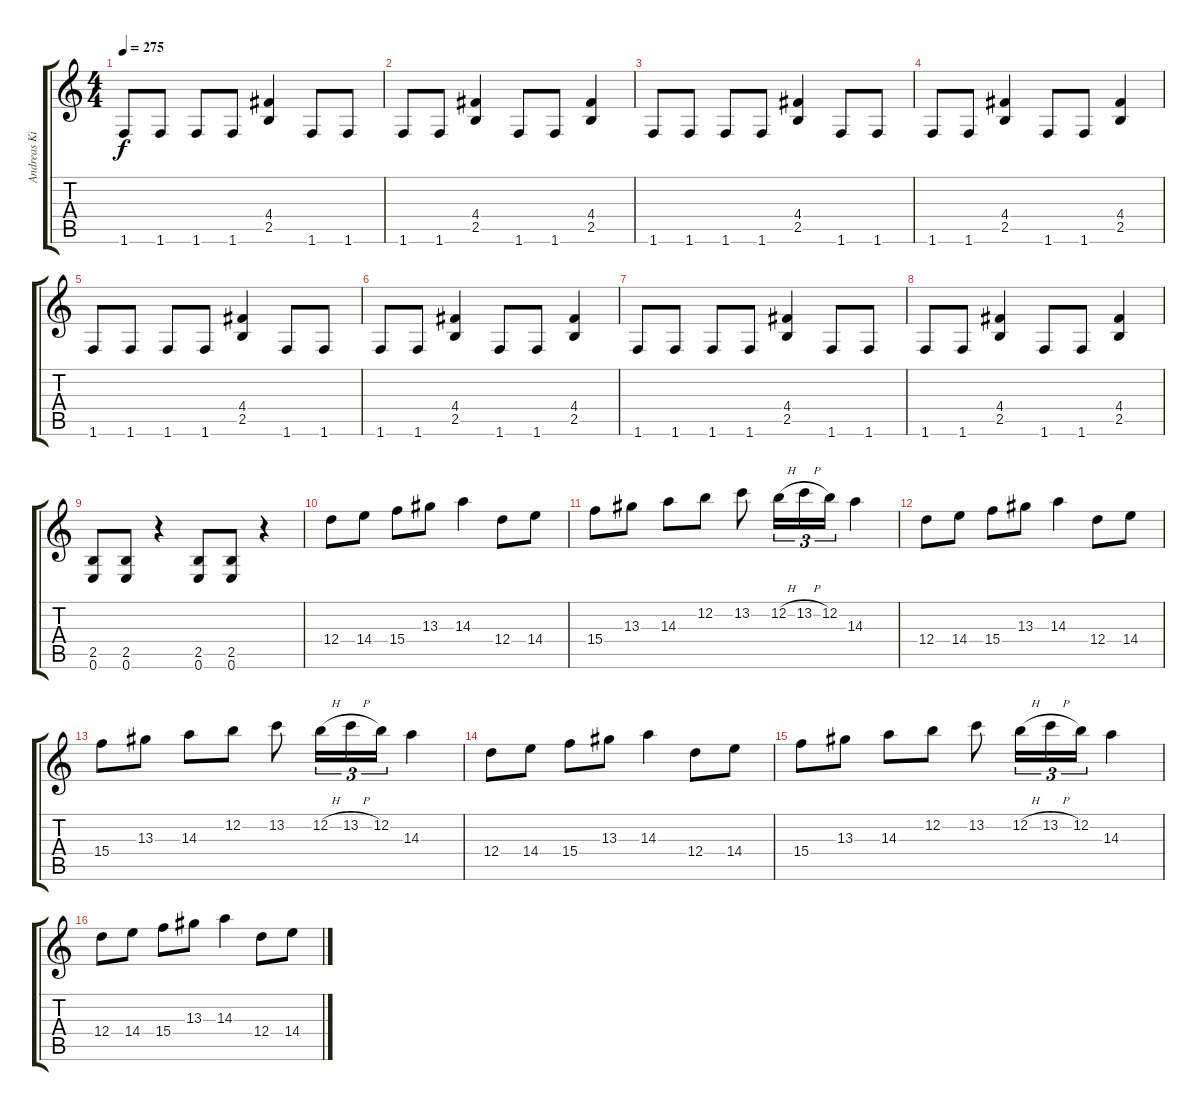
\track ("Andreas Kisser" "Andreas Ki") {instrument distortionguitar}
\staff {score tabs}
\tuning (E4 B3 G3 D3 A2 E2) {hide}
\ts (4 4)
\tempo 275
\clef g2
\ks c
1.6.8{dy f} 1.6.8 1.6.8 1.6.8 (4.4 2.5).4 1.6.8 1.6.8 |
1.6.8 1.6.8 (4.4 2.5).4 1.6.8 1.6.8 (4.4 2.5).4 |
1.6.8 1.6.8 1.6.8 1.6.8 (4.4 2.5).4 1.6.8 1.6.8 |
1.6.8 1.6.8 (4.4 2.5).4 1.6.8 1.6.8 (4.4 2.5).4 |
1.6.8 1.6.8 1.6.8 1.6.8 (4.4 2.5).4 1.6.8 1.6.8 |
1.6.8 1.6.8 (4.4 2.5).4 1.6.8 1.6.8 (4.4 2.5).4 |
1.6.8 1.6.8 1.6.8 1.6.8 (4.4 2.5).4 1.6.8 1.6.8 |
1.6.8 1.6.8 (4.4 2.5).4 1.6.8 1.6.8 (4.4 2.5).4 |
(2.5 0.6).8 (2.5 0.6).8 r.4 (2.5 0.6).8 (2.5 0.6).8 r.4 |
12.4.8 14.4.8 15.4.8 13.3.8 14.3.4 12.4.8 14.4.8 |
15.4.8 13.3.8 14.3.8 12.2.8 13.2.8 12.2{h}.16{tu (3 2)} 13.2{h}.16{tu (3 2)} 12.2.16{tu (3 2)} 14.3.4 |
12.4.8 14.4.8 15.4.8 13.3.8 14.3.4 12.4.8 14.4.8 |
15.4.8 13.3.8 14.3.8 12.2.8 13.2.8 12.2{h}.16{tu (3 2)} 13.2{h}.16{tu (3 2)} 12.2.16{tu (3 2)} 14.3.4 |
12.4.8 14.4.8 15.4.8 13.3.8 14.3.4 12.4.8 14.4.8 |
15.4.8 13.3.8 14.3.8 12.2.8 13.2.8 12.2{h}.16{tu (3 2)} 13.2{h}.16{tu (3 2)} 12.2.16{tu (3 2)} 14.3.4 |
12.4.8 14.4.8 15.4.8 13.3.8 14.3.4 12.4.8 14.4.8
